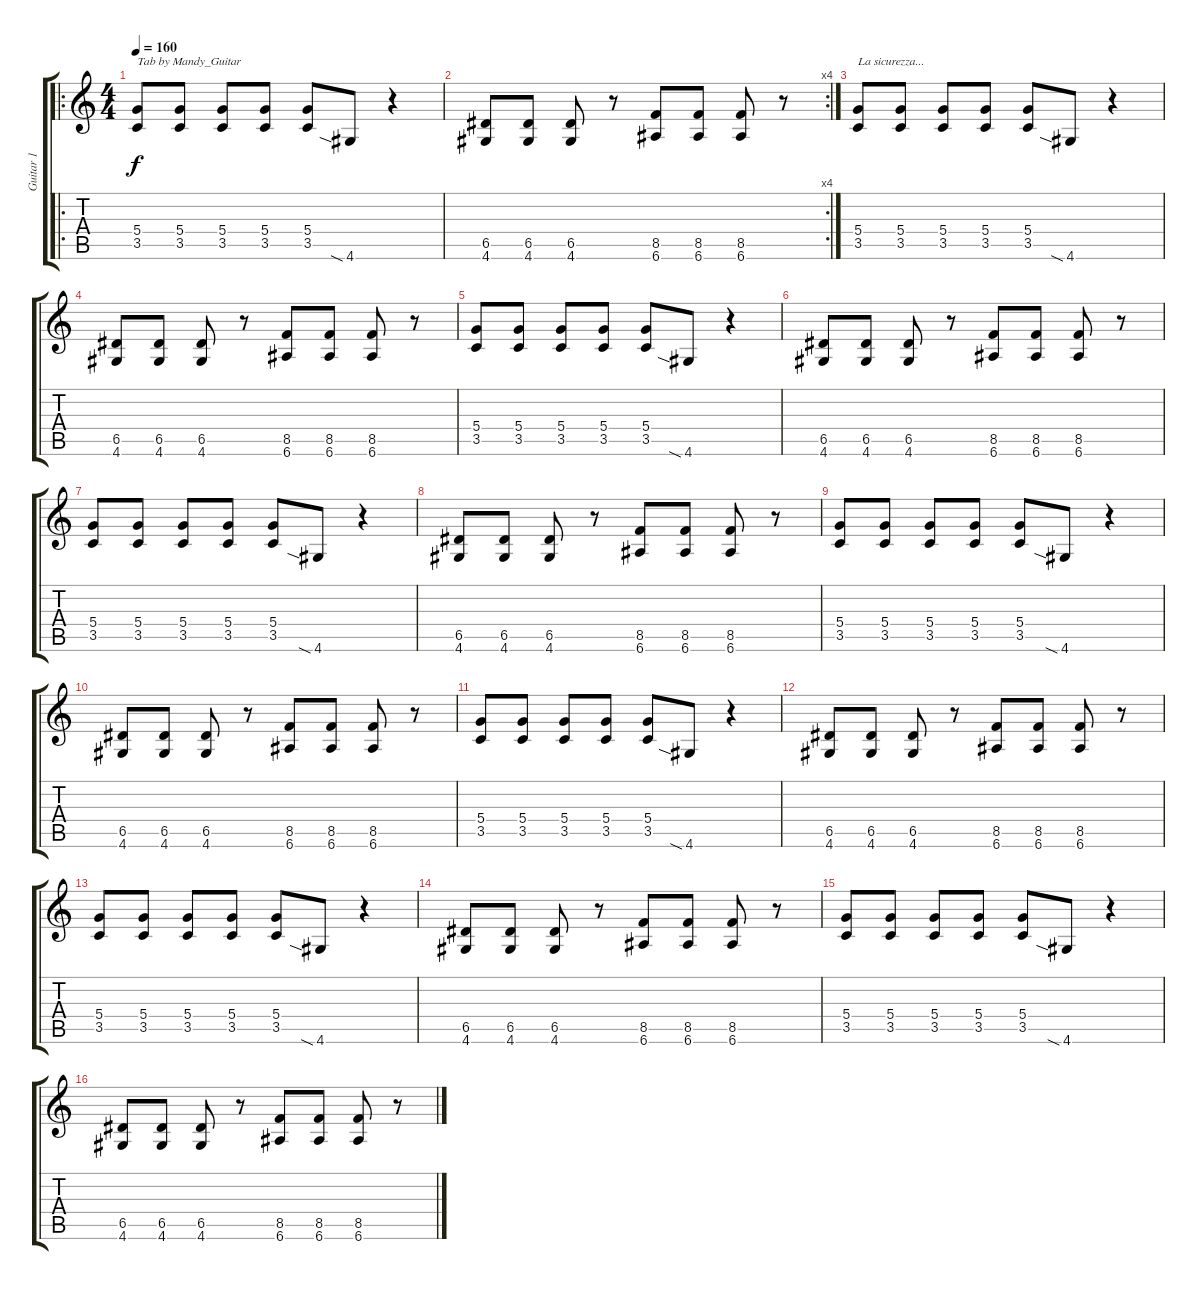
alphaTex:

\track ("Guitar 1" "Guitar 1") {instrument distortionguitar}
\staff {score tabs}
\tuning (E4 B3 G3 D3 A2 E2) {hide}
\ro
\ts (4 4)
\tempo 160
\clef g2
\ks c
(5.4 3.5).8{txt "Tab by Mandy_Guitar" dy f instrument distortionguitar} (5.4 3.5).8 (5.4 3.5).8 (5.4 3.5).8 (5.4 3.5).8 4.6{sia}.8 r.4 |
\rc 4
(6.5 4.6).8 (6.5 4.6).8 (6.5 4.6).8 r.8 (8.5 6.6).8 (8.5 6.6).8 (8.5 6.6).8 r.8 |
(5.4 3.5).8{txt "La sicurezza..."} (5.4 3.5).8 (5.4 3.5).8 (5.4 3.5).8 (5.4 3.5).8 4.6{sia}.8 r.4 |
(6.5 4.6).8 (6.5 4.6).8 (6.5 4.6).8 r.8 (8.5 6.6).8 (8.5 6.6).8 (8.5 6.6).8 r.8 |
(5.4 3.5).8 (5.4 3.5).8 (5.4 3.5).8 (5.4 3.5).8 (5.4 3.5).8 4.6{sia}.8 r.4 |
(6.5 4.6).8 (6.5 4.6).8 (6.5 4.6).8 r.8 (8.5 6.6).8 (8.5 6.6).8 (8.5 6.6).8 r.8 |
(5.4 3.5).8 (5.4 3.5).8 (5.4 3.5).8 (5.4 3.5).8 (5.4 3.5).8 4.6{sia}.8 r.4 |
(6.5 4.6).8 (6.5 4.6).8 (6.5 4.6).8 r.8 (8.5 6.6).8 (8.5 6.6).8 (8.5 6.6).8 r.8 |
(5.4 3.5).8 (5.4 3.5).8 (5.4 3.5).8 (5.4 3.5).8 (5.4 3.5).8 4.6{sia}.8 r.4 |
(6.5 4.6).8 (6.5 4.6).8 (6.5 4.6).8 r.8 (8.5 6.6).8 (8.5 6.6).8 (8.5 6.6).8 r.8 |
(5.4 3.5).8 (5.4 3.5).8 (5.4 3.5).8 (5.4 3.5).8 (5.4 3.5).8 4.6{sia}.8 r.4 |
(6.5 4.6).8 (6.5 4.6).8 (6.5 4.6).8 r.8 (8.5 6.6).8 (8.5 6.6).8 (8.5 6.6).8 r.8 |
(5.4 3.5).8 (5.4 3.5).8 (5.4 3.5).8 (5.4 3.5).8 (5.4 3.5).8 4.6{sia}.8 r.4 |
(6.5 4.6).8 (6.5 4.6).8 (6.5 4.6).8 r.8 (8.5 6.6).8 (8.5 6.6).8 (8.5 6.6).8 r.8 |
(5.4 3.5).8 (5.4 3.5).8 (5.4 3.5).8 (5.4 3.5).8 (5.4 3.5).8 4.6{sia}.8 r.4 |
(6.5 4.6).8 (6.5 4.6).8 (6.5 4.6).8 r.8 (8.5 6.6).8 (8.5 6.6).8 (8.5 6.6).8 r.8
